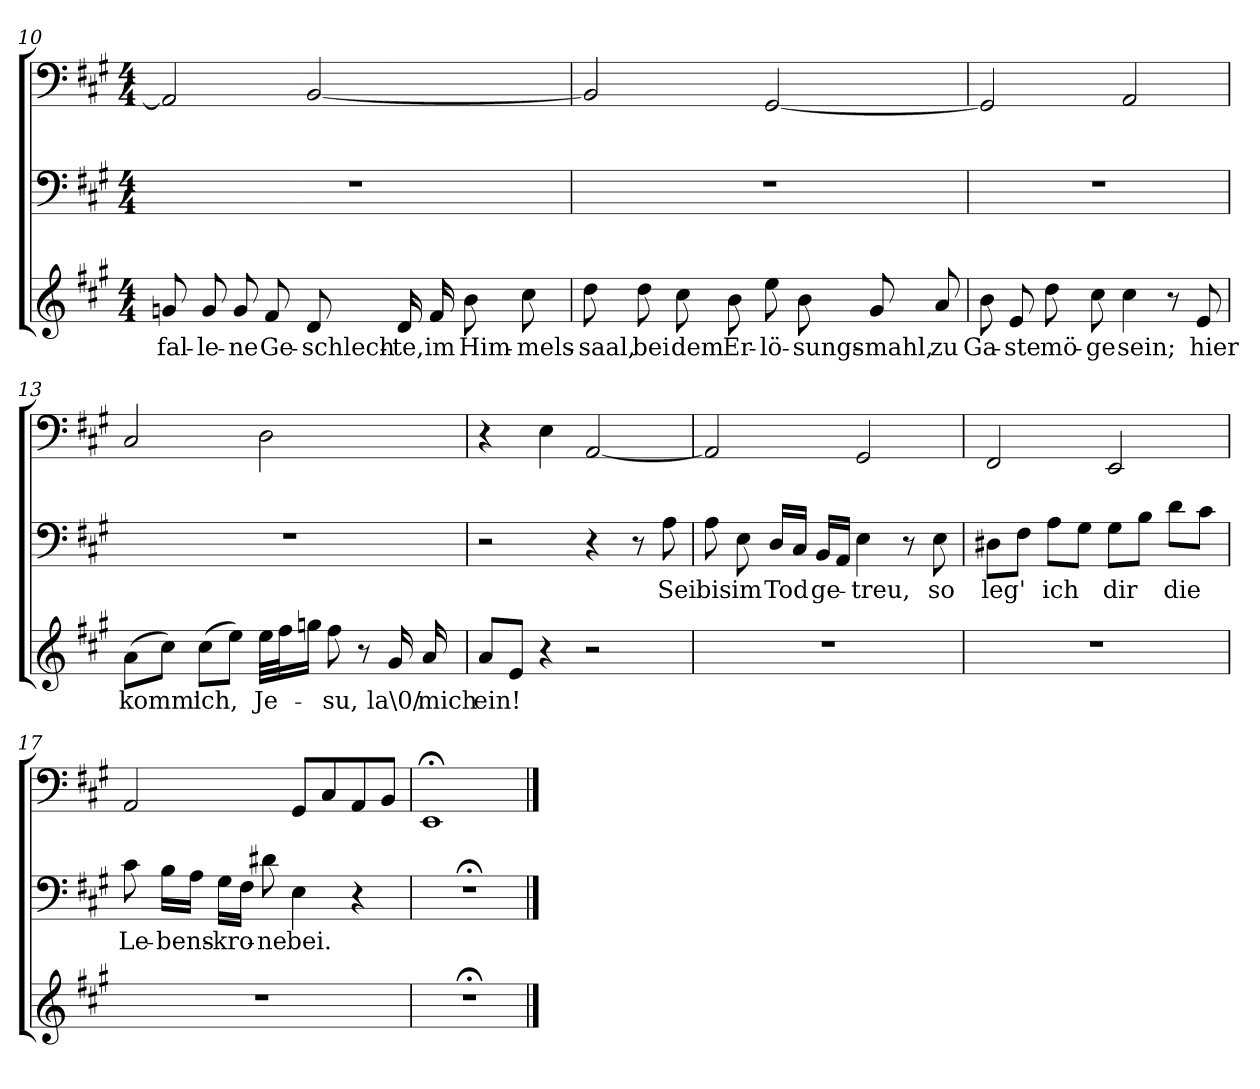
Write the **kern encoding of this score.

**kern	**text	**kern	**text	**kern
*part3	*part3	*part2	*part2	*part1
*staff3	*staff3	*staff2	*staff2	*staff1
*clefG2	*	*clefF4	*	*clefF4
*k[f#c#g#]	*	*k[f#c#g#]	*	*k[f#c#g#]
*A:	*	*A:	*	*A:
*M4/4	*	*M4/4	*	*M4/4
=10	=10	=10	=10	=10
8gn/	-fal-	1r	.	2AA#/]
8g/	-le-	.	.	.
8g/	-ne	.	.	.
8f#/	Ge-	.	.	.
8d/	-schlech-	.	.	[2BB/
16d/	-te,	.	.	.
16f#/	im	.	.	.
8b\	Him-	.	.	.
8cc#\	-mels-	.	.	.
=11	=11	=11	=11	=11
8dd\	-saal,	1r	.	2BB/]
8dd\	bei	.	.	.
8cc#\	dem	.	.	.
8b\	Er-	.	.	.
8ee\	-lö-	.	.	[2GG#/
8b\	-sungs-	.	.	.
8g#/	-mahl,	.	.	.
8a/	zu	.	.	.
=12	=12	=12	=12	=12
8b\	Ga-	1r	.	2GG#/]
8e/	-ste	.	.	.
8dd\	mö-	.	.	.
8cc#\	-ge	.	.	.
4cc#\	sein;	.	.	2AA/
8r	.	.	.	.
8e/	hier	.	.	.
=13	=13	=13	=13	=13
(8a\L	komm'	1r	.	2C#/
8cc#\J)	.	.	.	.
(8cc#\L	ich,	.	.	.
8ee\J)	.	.	.	.
32ee\LLL	Je-	.	.	2D\
32ff#\J	.	.	.	.
16ggn\JJ	.	.	.	.
8ff#\	-su,	.	.	.
8r	.	.	.	.
16g#/	la\0/	.	.	.
16a/	mich	.	.	.
=14	=14	=14	=14	=14
8a/L	ein!	2r	.	4r
8e/J	.	.	.	.
4r	.	.	.	4E\
2r	.	4r	.	[2AA/
.	.	8r	.	.
.	.	8A\	Sei	.
=15	=15	=15	=15	=15
1r	.	8A\	bis	2AA/]
.	.	8E\	im	.
.	.	16D/LL	Tod	.
.	.	16C#/JJ	.	.
.	.	16BB/LL	ge-	.
.	.	16AA/JJ	.	.
.	.	4E\	-treu,	2GG#/
.	.	8r	.	.
.	.	8E\	so	.
=16	=16	=16	=16	=16
1r	.	8D#X\L	leg'	2FF#/
.	.	8F#\J	.	.
.	.	8A\L	ich	.
.	.	8G#\J	.	.
.	.	8G#\L	dir	2EE/
.	.	8B\J	.	.
.	.	8d\L	die	.
.	.	8c#\J	.	.
=17	=17	=17	=17	=17
1r	.	8c#\	Le-	2AA/
.	.	16B\LL	-bens-	.
.	.	16A\JJ	.	.
.	.	16G#\LL	-kro-	.
.	.	16F#\JJ	.	.
.	.	8d#X\	-ne	.
.	.	4E\	bei.	8GG#/L
.	.	.	.	8C#/
.	.	4r	.	8AA/
.	.	.	.	8BB/J
=18	=18	=18	=18	=18
1r;<	.	1r;<	.	1EE;</
==	==	==	==	==
*-	*-	*-	*-	*-
